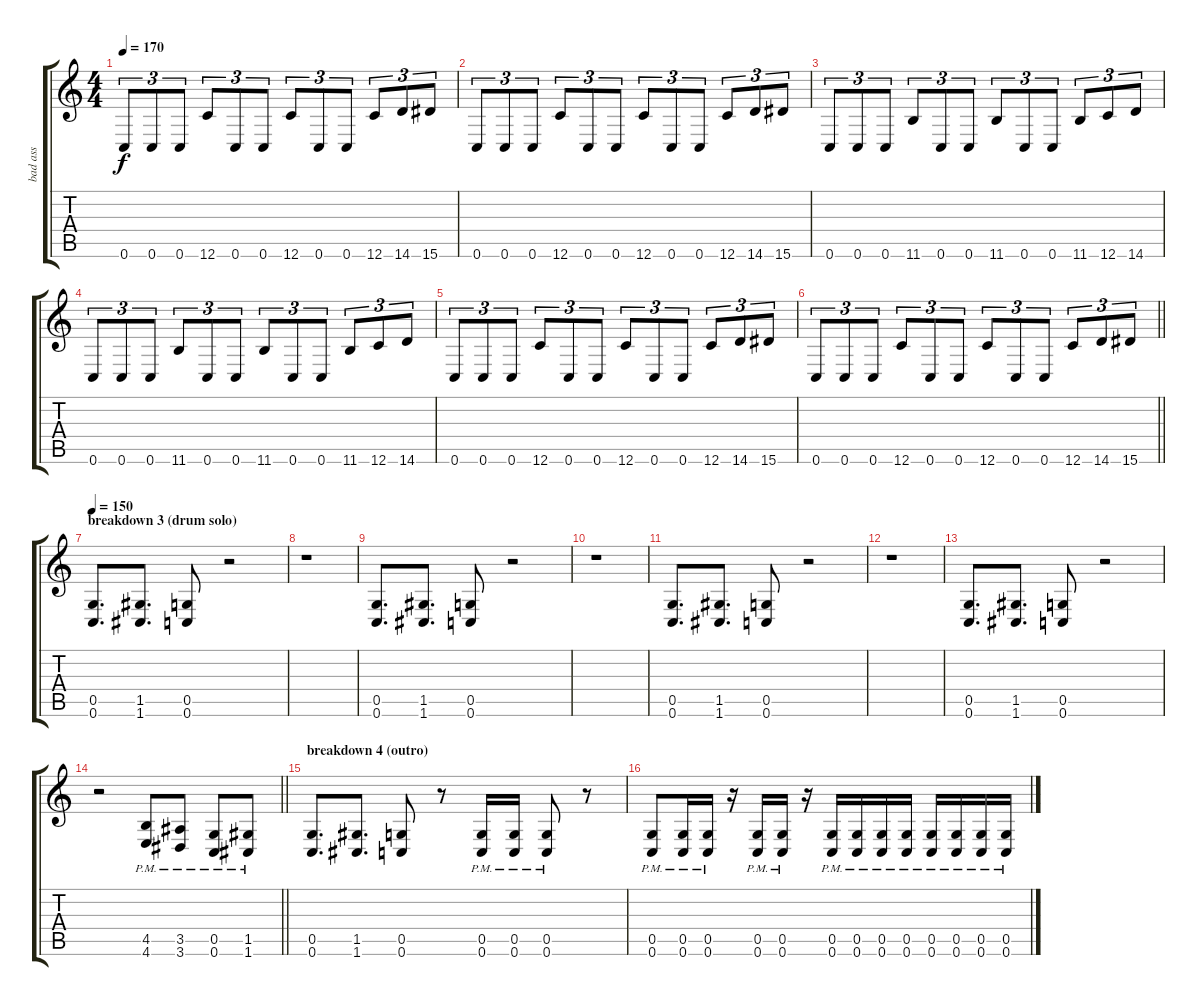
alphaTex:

\track ("bad ass" "bad ass") {instrument electricbasspick}
\staff {score tabs}
\tuning (D4 A3 F3 C3 G2 C2) {hide}
\ts (4 4)
\tempo 170
\clef g2
\ks c
0.6.8{tu (3 2) dy f} 0.6.8{tu (3 2)} 0.6.8{tu (3 2)} 12.6.8{tu (3 2)} 0.6.8{tu (3 2)} 0.6.8{tu (3 2)} 12.6.8{tu (3 2)} 0.6.8{tu (3 2)} 0.6.8{tu (3 2)} 12.6.8{tu (3 2)} 14.6.8{tu (3 2)} 15.6.8{tu (3 2)} |
0.6.8{tu (3 2)} 0.6.8{tu (3 2)} 0.6.8{tu (3 2)} 12.6.8{tu (3 2)} 0.6.8{tu (3 2)} 0.6.8{tu (3 2)} 12.6.8{tu (3 2)} 0.6.8{tu (3 2)} 0.6.8{tu (3 2)} 12.6.8{tu (3 2)} 14.6.8{tu (3 2)} 15.6.8{tu (3 2)} |
0.6.8{tu (3 2)} 0.6.8{tu (3 2)} 0.6.8{tu (3 2)} 11.6.8{tu (3 2)} 0.6.8{tu (3 2)} 0.6.8{tu (3 2)} 11.6.8{tu (3 2)} 0.6.8{tu (3 2)} 0.6.8{tu (3 2)} 11.6.8{tu (3 2)} 12.6.8{tu (3 2)} 14.6.8{tu (3 2)} |
0.6.8{tu (3 2)} 0.6.8{tu (3 2)} 0.6.8{tu (3 2)} 11.6.8{tu (3 2)} 0.6.8{tu (3 2)} 0.6.8{tu (3 2)} 11.6.8{tu (3 2)} 0.6.8{tu (3 2)} 0.6.8{tu (3 2)} 11.6.8{tu (3 2)} 12.6.8{tu (3 2)} 14.6.8{tu (3 2)} |
0.6.8{tu (3 2)} 0.6.8{tu (3 2)} 0.6.8{tu (3 2)} 12.6.8{tu (3 2)} 0.6.8{tu (3 2)} 0.6.8{tu (3 2)} 12.6.8{tu (3 2)} 0.6.8{tu (3 2)} 0.6.8{tu (3 2)} 12.6.8{tu (3 2)} 14.6.8{tu (3 2)} 15.6.8{tu (3 2)} |
\barLineRight lightlight
0.6.8{tu (3 2)} 0.6.8{tu (3 2)} 0.6.8{tu (3 2)} 12.6.8{tu (3 2)} 0.6.8{tu (3 2)} 0.6.8{tu (3 2)} 12.6.8{tu (3 2)} 0.6.8{tu (3 2)} 0.6.8{tu (3 2)} 12.6.8{tu (3 2)} 14.6.8{tu (3 2)} 15.6.8{tu (3 2)} |
\section ("" "breakdown 3 (drum solo)")
\tempo 150
(0.5 0.6).8{d} (1.5 1.6).8{d} (0.5 0.6).8 r.2 |
r.1 |
(0.5 0.6).8{d} (1.5 1.6).8{d} (0.5 0.6).8 r.2 |
r.1 |
(0.5 0.6).8{d} (1.5 1.6).8{d} (0.5 0.6).8 r.2 |
r.1 |
(0.5 0.6).8{d} (1.5 1.6).8{d} (0.5 0.6).8 r.2 |
\barLineRight lightlight
r.2 (4.5{pm} 4.6{pm}).8 (3.5{pm} 3.6{pm}).8 (0.5{pm} 0.6{pm}).8 (1.5{pm} 1.6{pm}).8 |
\section ("" "breakdown 4 (outro)")
(0.5 0.6).8{d} (1.5 1.6).8{d} (0.5 0.6).8 r.8 (0.5{pm} 0.6{pm}).16 (0.5{pm} 0.6{pm}).16 (0.5{pm} 0.6{pm}).8 r.8 |
(0.5{pm} 0.6{pm}).8 (0.5{pm} 0.6{pm}).16 (0.5{pm} 0.6{pm}).16 r.16 (0.5{pm} 0.6{pm}).16 (0.5{pm} 0.6{pm}).16 r.16 (0.5{pm} 0.6{pm}).16 (0.5{pm} 0.6{pm}).16 (0.5{pm} 0.6{pm}).16 (0.5{pm} 0.6{pm}).16 (0.5{pm} 0.6{pm}).16 (0.5{pm} 0.6{pm}).16 (0.5{pm} 0.6{pm}).16 (0.5{pm} 0.6{pm}).16
